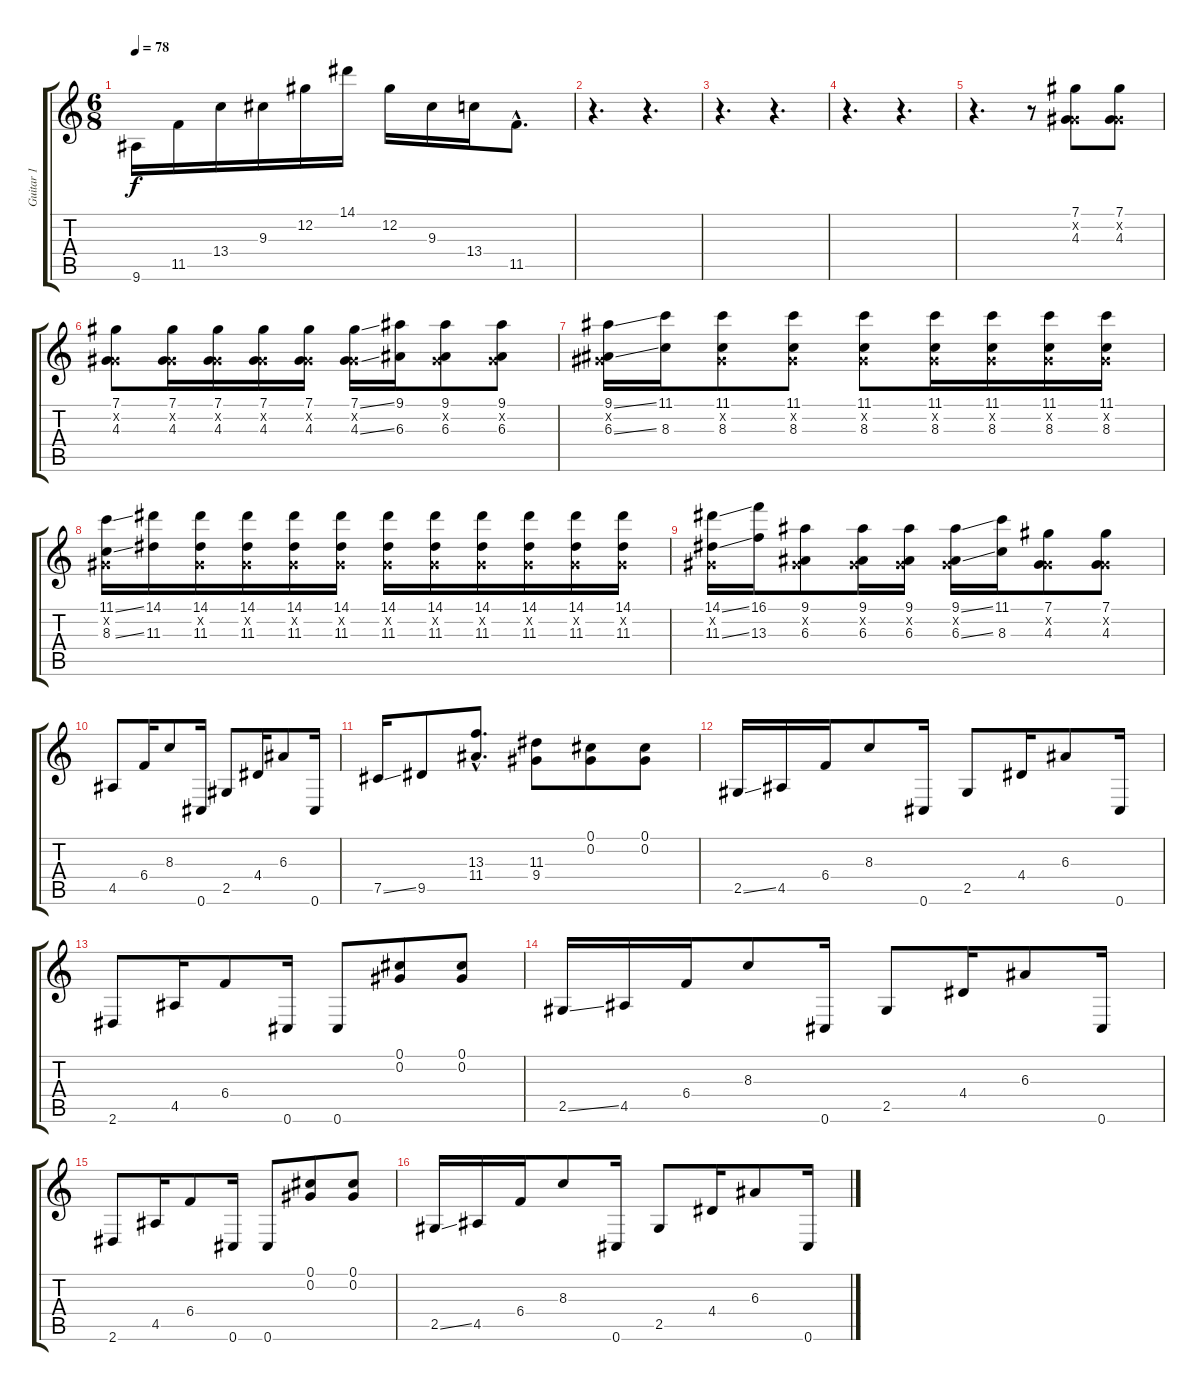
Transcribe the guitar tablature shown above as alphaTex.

\track ("Guitar 1" "Guitar 1") {instrument overdrivenguitar}
\staff {score tabs}
\tuning (Db4 Ab3 E3 B2 Gb2 Db2) {hide}
\ts (6 8)
\tempo 78
\clef g2
\ks c
9.6.16{dy f} 11.5.16 13.4.16 9.3.16 12.2.16 14.1.16 12.2.16 9.3.16 13.4.16 11.5{hac}.8{d} |
r.4{d} r.4{d} |
r.4{d} r.4{d} |
r.4{d} r.4{d} |
r.4{d} r.8 (7.1 0.2{x} 4.3).8 (7.1 0.2{x} 4.3).8 |
(7.1 0.2{x} 4.3).8 (7.1 0.2{x} 4.3).16 (7.1 0.2{x} 4.3).16 (7.1 0.2{x} 4.3).16 (7.1 0.2{x} 4.3).16 (7.1{ss} 0.2{x} 4.3{ss}).16 (9.1 6.3).16 (9.1 0.2{x} 6.3).8 (9.1 0.2{x} 6.3).8 |
(9.1{ss} 0.2{x} 6.3{ss}).16 (11.1 8.3).16 (11.1 0.2{x} 8.3).8 (11.1 0.2{x} 8.3).8 (11.1 0.2{x} 8.3).8 (11.1 0.2{x} 8.3).16 (11.1 0.2{x} 8.3).16 (11.1 0.2{x} 8.3).16 (11.1 0.2{x} 8.3).16 |
(11.1{ss} 0.2{x} 8.3{ss}).16 (14.1 11.3).16 (14.1 0.2{x} 11.3).16 (14.1 0.2{x} 11.3).16 (14.1 0.2{x} 11.3).16 (14.1 0.2{x} 11.3).16 (14.1 0.2{x} 11.3).16 (14.1 0.2{x} 11.3).16 (14.1 0.2{x} 11.3).16 (14.1 0.2{x} 11.3).16 (14.1 0.2{x} 11.3).16 (14.1 0.2{x} 11.3).16 |
(14.1{ss} 0.2{x} 11.3{ss}).16 (16.1 13.3).16 (9.1 0.2{x} 6.3).8 (9.1 0.2{x} 6.3).16 (9.1 0.2{x} 6.3).16 (9.1{ss} 0.2{x} 6.3{ss}).16 (11.1 8.3).16 (7.1 0.2{x} 4.3).8 (7.1 0.2{x} 4.3).8 |
4.5.8 6.4.16 8.3.8 0.6.16 2.5.8 4.4.16 6.3.8 0.6.16 |
7.5{ss}.16 9.5.8 (13.3{hac} 11.4{hac}).8{d} (11.3 9.4).8 (0.1 0.2).8 (0.1 0.2).8 |
2.5{ss}.16 4.5.16 6.4.16 8.3.8 0.6.16 2.5.8 4.4.16 6.3.8 0.6.16 |
2.6.8 4.5.16 6.4.8 0.6.16 0.6.8 (0.1 0.2).8 (0.1 0.2).8 |
2.5{ss}.16 4.5.16 6.4.16 8.3.8 0.6.16 2.5.8 4.4.16 6.3.8 0.6.16 |
2.6.8 4.5.16 6.4.8 0.6.16 0.6.8 (0.1 0.2).8 (0.1 0.2).8 |
2.5{ss}.16 4.5.16 6.4.16 8.3.8 0.6.16 2.5.8 4.4.16 6.3.8 0.6.16
